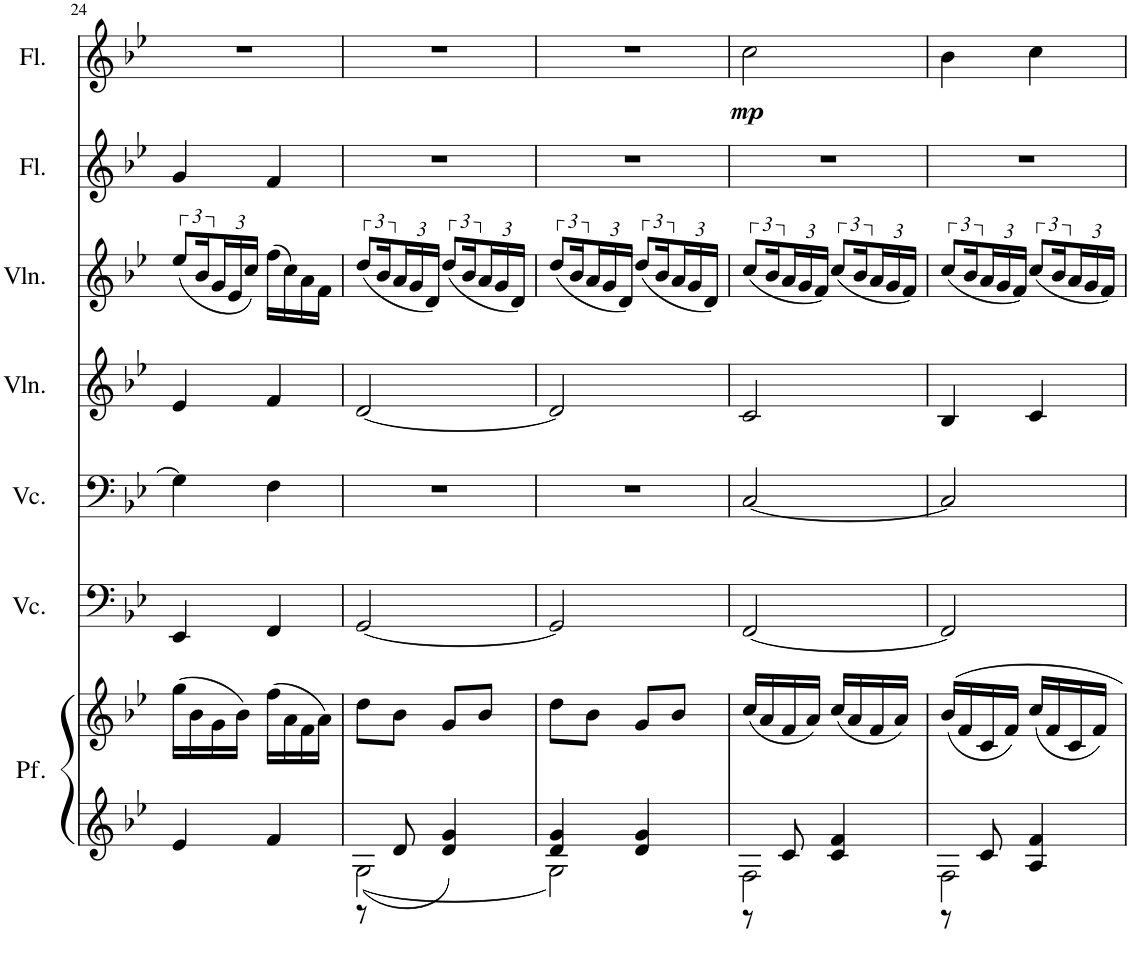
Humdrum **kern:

**kern	**kern	**kern	**kern	**kern	**kern	**kern	**kern	**dynam
*part7	*part7	*part6	*part5	*part4	*part3	*part2	*part1	*part1
*staff8	*staff7	*staff6	*staff5	*staff4	*staff3	*staff2	*staff1	*staff1
*I"Piano	*	*I"Violoncello	*I"Violoncello	*I"Violino	*I"Violino	*I"Flauto	*I"Flauto	*
*	*	*I'Vc.	*I'Vc.	*I'Vln.	*I'Vln.	*I'Fl.	*I'Fl.	*
!!LO:PB:g=z
*clefG2	*clefG2	*clefF4	*clefF4	*clefG2	*clefG2	*clefG2	*clefG2	*
*k[b-e-]	*k[b-e-]	*k[b-e-]	*k[b-e-]	*k[b-e-]	*k[b-e-]	*k[b-e-]	*k[b-e-]	*
*M2/4	*M2/4	*M2/4	*M2/4	*M2/4	*M2/4	*M2/4	*M2/4	*
=24	=24	=24	=24	=24	=24	=24	=24	=24
4e-/	(16gg\LL	4EE-/	4G\]	4e-/	(12ee-/L	4g/	2r	.
.	16b-\	.	.	.	.	.	.	.
.	.	.	.	.	24b-/L	.	.	.
*	*	*	*	*	*Xbrackettup	*	*	*
.	16g\	.	.	.	24g/	.	.	.
.	.	.	.	.	24e-/	.	.	.
.	16b-\JJ)	.	.	.	.	.	.	.
.	.	.	.	.	24cc/JJ)	.	.	.
4f/	(16ff\LL	4FF/	4F\	4f/	(16ff\LL	4f/	.	.
.	16a\	.	.	.	16cc\)	.	.	.
.	16f\	.	.	.	16a\	.	.	.
.	16a\JJ)	.	.	.	16f\JJ	.	.	.
=25	=25	=25	=25	=25	=25	=25	=25	=25
*^	*	*	*	*	*	*	*	*
*	*	*	*	*	*	*brackettup	*	*	*
[2G\	8r	8dd\L	[2GG/	2r	[2d/	(12dd/L	2r	2r	.
.	.	.	.	.	.	24b-/L	.	.	.
*	*	*	*	*	*	*Xbrackettup	*	*	*
.	8d/	8b-\J	.	.	.	24a/	.	.	.
.	.	.	.	.	.	24g/	.	.	.
.	.	.	.	.	.	24d/JJ)	.	.	.
*	*	*	*	*	*	*brackettup	*	*	*
.	4d/ 4g/	8g/L	.	.	.	(12dd/L	.	.	.
.	.	.	.	.	.	24b-/L	.	.	.
*	*	*	*	*	*	*Xbrackettup	*	*	*
.	.	8b-/J	.	.	.	24a/	.	.	.
.	.	.	.	.	.	24g/	.	.	.
.	.	.	.	.	.	24d/JJ)	.	.	.
=26	=26	=26	=26	=26	=26	=26	=26	=26	=26
*	*	*	*	*	*	*brackettup	*	*	*
2G\]	4d/ 4g/	8dd\L	2GG/]	2r	2d/]	(12dd/L	2r	2r	.
.	.	.	.	.	.	24b-/L	.	.	.
*	*	*	*	*	*	*Xbrackettup	*	*	*
.	.	8b-\J	.	.	.	24a/	.	.	.
.	.	.	.	.	.	24g/	.	.	.
.	.	.	.	.	.	24d/JJ)	.	.	.
*	*	*	*	*	*	*brackettup	*	*	*
.	4d/ 4g/	8g/L	.	.	.	(12dd/L	.	.	.
.	.	.	.	.	.	24b-/L	.	.	.
*	*	*	*	*	*	*Xbrackettup	*	*	*
.	.	8b-/J	.	.	.	24a/	.	.	.
.	.	.	.	.	.	24g/	.	.	.
.	.	.	.	.	.	24d/JJ)	.	.	.
=27	=27	=27	=27	=27	=27	=27	=27	=27	=27
*	*	*	*	*	*	*brackettup	*	*	*
!	!	!	!	!	!	!	!	!	!LO:DY:b
2F\	8r	(16cc/LL	[2FF/	[2C/	2c/	(12cc/L	2r	2cc\	mp
.	.	16a/	.	.	.	.	.	.	.
.	.	.	.	.	.	24b-/L	.	.	.
*	*	*	*	*	*	*Xbrackettup	*	*	*
.	8c/	16f/	.	.	.	24a/	.	.	.
.	.	.	.	.	.	24g/	.	.	.
.	.	16a/JJ)	.	.	.	.	.	.	.
.	.	.	.	.	.	24f/JJ)	.	.	.
*	*	*	*	*	*	*brackettup	*	*	*
.	4c/ 4f/	(16cc/LL	.	.	.	(12cc/L	.	.	.
.	.	16a/	.	.	.	.	.	.	.
.	.	.	.	.	.	24b-/L	.	.	.
*	*	*	*	*	*	*Xbrackettup	*	*	*
.	.	16f/	.	.	.	24a/	.	.	.
.	.	.	.	.	.	24g/	.	.	.
.	.	16a/JJ)	.	.	.	.	.	.	.
.	.	.	.	.	.	24f/JJ)	.	.	.
=28	=28	=28	=28	=28	=28	=28	=28	=28	=28
*	*	*	*	*	*	*brackettup	*	*	*
2F\	8r	(16b-/LL	2FF/]	2C/]	4B-/	(12cc/L	2r	4b-\	.
.	.	16f/	.	.	.	.	.	.	.
.	.	.	.	.	.	24b-/L	.	.	.
*	*	*	*	*	*	*Xbrackettup	*	*	*
.	8c/	16c/	.	.	.	24a/	.	.	.
.	.	.	.	.	.	24g/	.	.	.
.	.	16f/JJ)	.	.	.	.	.	.	.
.	.	.	.	.	.	24f/JJ)	.	.	.
*	*	*	*	*	*	*brackettup	*	*	*
.	4A/ 4f/	(16cc/LL	.	.	4c/	(12cc/L	.	4cc\	.
.	.	16f/	.	.	.	.	.	.	.
.	.	.	.	.	.	24b-/L	.	.	.
*	*	*	*	*	*	*Xbrackettup	*	*	*
.	.	16c/	.	.	.	24a/	.	.	.
.	.	.	.	.	.	24g/	.	.	.
.	.	16f/JJ)	.	.	.	.	.	.	.
.	.	.	.	.	.	24f/JJ)	.	.	.
*v	*v	*	*	*	*	*	*	*	*
=	=	=	=	=	=	=	=	=
*-	*-	*-	*-	*-	*-	*-	*-	*-
